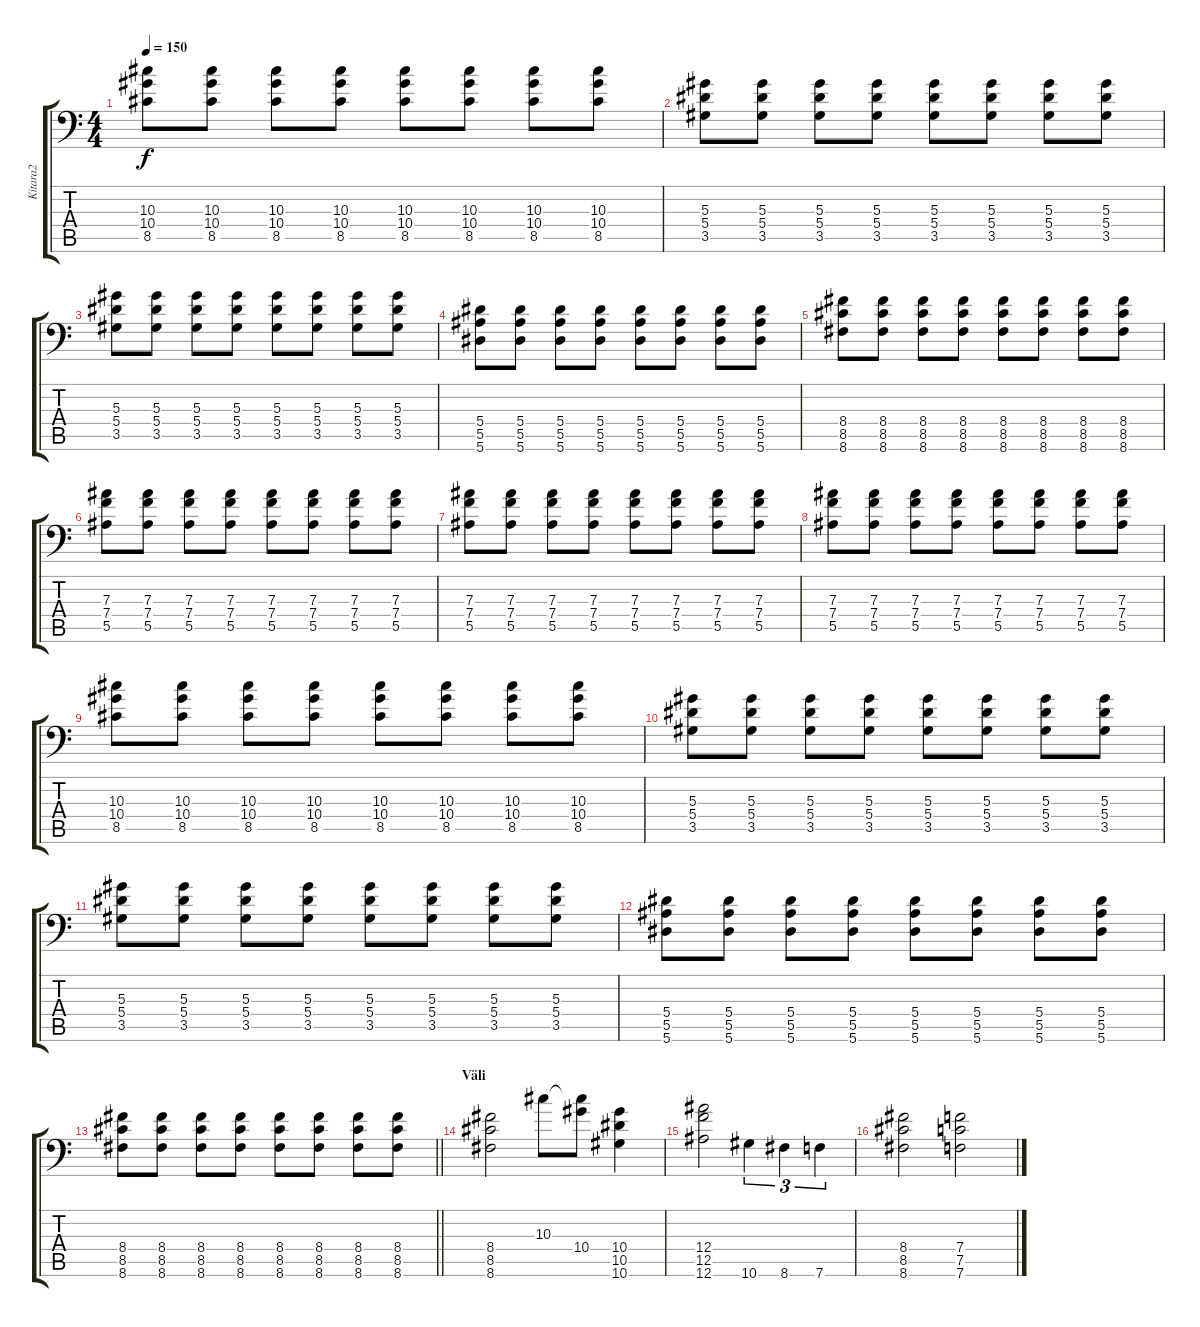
\track ("Kitara2" "Kitara2") {instrument distortionguitar}
\staff {score tabs}
\tuning (C4 G3 Eb3 Bb2 F2 Bb1) {hide}
\ts (4 4)
\tempo 150
\clef f4
\ks c
(10.3 10.4 8.5).8{dy f} (10.3 10.4 8.5).8 (10.3 10.4 8.5).8 (10.3 10.4 8.5).8 (10.3 10.4 8.5).8 (10.3 10.4 8.5).8 (10.3 10.4 8.5).8 (10.3 10.4 8.5).8 |
(5.3 5.4 3.5).8 (5.3 5.4 3.5).8 (5.3 5.4 3.5).8 (5.3 5.4 3.5).8 (5.3 5.4 3.5).8 (5.3 5.4 3.5).8 (5.3 5.4 3.5).8 (5.3 5.4 3.5).8 |
(5.3 5.4 3.5).8 (5.3 5.4 3.5).8 (5.3 5.4 3.5).8 (5.3 5.4 3.5).8 (5.3 5.4 3.5).8 (5.3 5.4 3.5).8 (5.3 5.4 3.5).8 (5.3 5.4 3.5).8 |
(5.4 5.5 5.6).8 (5.4 5.5 5.6).8 (5.4 5.5 5.6).8 (5.4 5.5 5.6).8 (5.4 5.5 5.6).8 (5.4 5.5 5.6).8 (5.4 5.5 5.6).8 (5.4 5.5 5.6).8 |
(8.4 8.5 8.6).8 (8.4 8.5 8.6).8 (8.4 8.5 8.6).8 (8.4 8.5 8.6).8 (8.4 8.5 8.6).8 (8.4 8.5 8.6).8 (8.4 8.5 8.6).8 (8.4 8.5 8.6).8 |
(7.3 7.4 5.5).8 (7.3 7.4 5.5).8 (7.3 7.4 5.5).8 (7.3 7.4 5.5).8 (7.3 7.4 5.5).8 (7.3 7.4 5.5).8 (7.3 7.4 5.5).8 (7.3 7.4 5.5).8 |
(7.3 7.4 5.5).8 (7.3 7.4 5.5).8 (7.3 7.4 5.5).8 (7.3 7.4 5.5).8 (7.3 7.4 5.5).8 (7.3 7.4 5.5).8 (7.3 7.4 5.5).8 (7.3 7.4 5.5).8 |
(7.3 7.4 5.5).8 (7.3 7.4 5.5).8 (7.3 7.4 5.5).8 (7.3 7.4 5.5).8 (7.3 7.4 5.5).8 (7.3 7.4 5.5).8 (7.3 7.4 5.5).8 (7.3 7.4 5.5).8 |
(10.3 10.4 8.5).8 (10.3 10.4 8.5).8 (10.3 10.4 8.5).8 (10.3 10.4 8.5).8 (10.3 10.4 8.5).8 (10.3 10.4 8.5).8 (10.3 10.4 8.5).8 (10.3 10.4 8.5).8 |
(5.3 5.4 3.5).8 (5.3 5.4 3.5).8 (5.3 5.4 3.5).8 (5.3 5.4 3.5).8 (5.3 5.4 3.5).8 (5.3 5.4 3.5).8 (5.3 5.4 3.5).8 (5.3 5.4 3.5).8 |
(5.3 5.4 3.5).8 (5.3 5.4 3.5).8 (5.3 5.4 3.5).8 (5.3 5.4 3.5).8 (5.3 5.4 3.5).8 (5.3 5.4 3.5).8 (5.3 5.4 3.5).8 (5.3 5.4 3.5).8 |
(5.4 5.5 5.6).8 (5.4 5.5 5.6).8 (5.4 5.5 5.6).8 (5.4 5.5 5.6).8 (5.4 5.5 5.6).8 (5.4 5.5 5.6).8 (5.4 5.5 5.6).8 (5.4 5.5 5.6).8 |
\barLineRight lightlight
(8.4 8.5 8.6).8 (8.4 8.5 8.6).8 (8.4 8.5 8.6).8 (8.4 8.5 8.6).8 (8.4 8.5 8.6).8 (8.4 8.5 8.6).8 (8.4 8.5 8.6).8 (8.4 8.5 8.6).8 |
\section ("" "Väli")
(8.4 8.5 8.6).2 10.3.8 (10.3{t} 10.4).8 (10.4 10.5 10.6).4 |
(12.4 12.5 12.6).2 10.6.4{tu (3 2)} 8.6.4{tu (3 2)} 7.6.4{tu (3 2)} |
(8.4 8.5 8.6).2 (7.4 7.5 7.6).2
